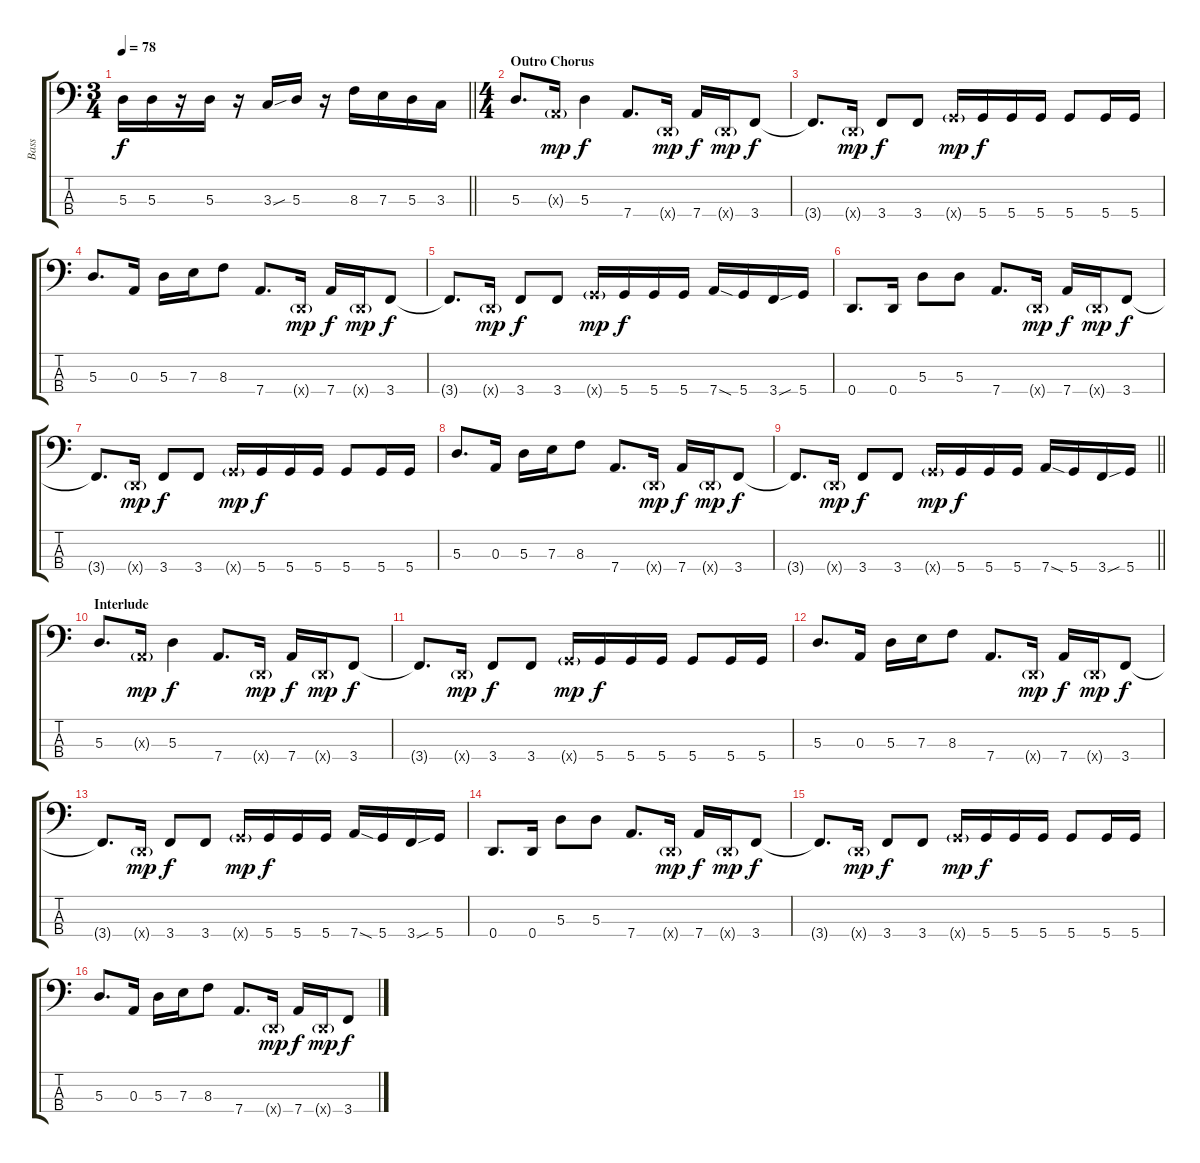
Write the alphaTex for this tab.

\track ("Bass" "Bass") {instrument electricbassfinger}
\staff {score tabs}
\tuning (G2 D2 A1 D1) {hide}
\ts (3 4)
\tempo 78
\clef f4
\barLineRight lightlight
\ks c
5.3.16{dy f} 5.3.16 r.16 5.3.16 r.16 3.3{sou}.16 5.3.16 r.16 8.3.16 7.3.16 5.3.16 3.3.16 |
\ts (4 4)
\section ("" "Outro Chorus")
5.3.8{d} 0.3{g x}.16{dy mp} 5.3.4{dy f} 7.4.8{d} 0.4{g x}.16{dy mp} 7.4.16{dy f} 0.4{g x}.16{dy mp} 3.4.8{dy f} |
3.4{t}.8{d} 0.4{g x}.16{dy mp} 3.4.8{dy f} 3.4.8 5.4{g x}.16{dy mp} 5.4.16{dy f} 5.4.16 5.4.16 5.4.8 5.4.16 5.4.16 |
5.3.8{d} 0.3.16 5.3.16 7.3.16 8.3.8 7.4.8{d} 0.4{g x}.16{dy mp} 7.4.16{dy f} 0.4{g x}.16{dy mp} 3.4.8{dy f} |
3.4{t}.8{d} 0.4{g x}.16{dy mp} 3.4.8{dy f} 3.4.8 5.4{g x}.16{dy mp} 5.4.16{dy f} 5.4.16 5.4.16 7.4{sod}.16 5.4.16 3.4{sou}.16 5.4.16 |
0.4.8{d} 0.4.16 5.3.8 5.3.8 7.4.8{d} 0.4{g x}.16{dy mp} 7.4.16{dy f} 0.4{g x}.16{dy mp} 3.4.8{dy f} |
3.4{t}.8{d} 0.4{g x}.16{dy mp} 3.4.8{dy f} 3.4.8 5.4{g x}.16{dy mp} 5.4.16{dy f} 5.4.16 5.4.16 5.4.8 5.4.16 5.4.16 |
5.3.8{d} 0.3.16 5.3.16 7.3.16 8.3.8 7.4.8{d} 0.4{g x}.16{dy mp} 7.4.16{dy f} 0.4{g x}.16{dy mp} 3.4.8{dy f} |
\barLineRight lightlight
3.4{t}.8{d} 0.4{g x}.16{dy mp} 3.4.8{dy f} 3.4.8 5.4{g x}.16{dy mp} 5.4.16{dy f} 5.4.16 5.4.16 7.4{sod}.16 5.4.16 3.4{sou}.16 5.4.16 |
\section ("" "Interlude")
5.3.8{d} 0.3{g x}.16{dy mp} 5.3.4{dy f} 7.4.8{d} 0.4{g x}.16{dy mp} 7.4.16{dy f} 0.4{g x}.16{dy mp} 3.4.8{dy f} |
3.4{t}.8{d} 0.4{g x}.16{dy mp} 3.4.8{dy f} 3.4.8 5.4{g x}.16{dy mp} 5.4.16{dy f} 5.4.16 5.4.16 5.4.8 5.4.16 5.4.16 |
5.3.8{d} 0.3.16 5.3.16 7.3.16 8.3.8 7.4.8{d} 0.4{g x}.16{dy mp} 7.4.16{dy f} 0.4{g x}.16{dy mp} 3.4.8{dy f} |
3.4{t}.8{d} 0.4{g x}.16{dy mp} 3.4.8{dy f} 3.4.8 5.4{g x}.16{dy mp} 5.4.16{dy f} 5.4.16 5.4.16 7.4{sod}.16 5.4.16 3.4{sou}.16 5.4.16 |
0.4.8{d} 0.4.16 5.3.8 5.3.8 7.4.8{d} 0.4{g x}.16{dy mp} 7.4.16{dy f} 0.4{g x}.16{dy mp} 3.4.8{dy f} |
3.4{t}.8{d} 0.4{g x}.16{dy mp} 3.4.8{dy f} 3.4.8 5.4{g x}.16{dy mp} 5.4.16{dy f} 5.4.16 5.4.16 5.4.8 5.4.16 5.4.16 |
5.3.8{d} 0.3.16 5.3.16 7.3.16 8.3.8 7.4.8{d} 0.4{g x}.16{dy mp} 7.4.16{dy f} 0.4{g x}.16{dy mp} 3.4.8{dy f}
